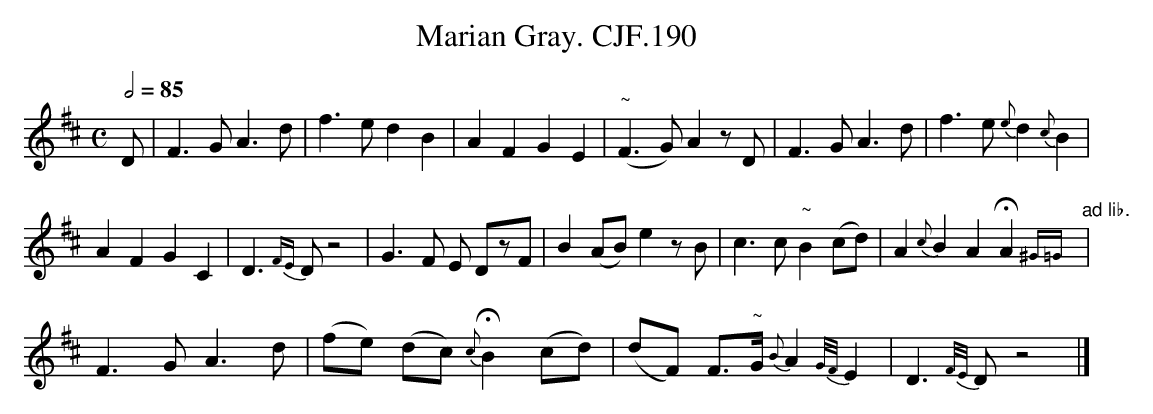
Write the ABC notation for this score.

X:1
T:Marian Gray. CJF.190
M:C
L:1/8
Q:2/4=85
K:D
D|F3GA3d|f3ed2B2|A2F2G2E2|"~"(F3G)A2zD|\
F3GA3d|f3e{e}d2{c}B2|
A2F2G2C2|D3{FE}Dz4|G3F E DzF|B2(AB)e2zB|\
c3c"~"B2(cd)|A2{c}B2A2HA2" ad lib."{^G=G}|
F3GA3d|(fe) (dc){c}HB2(cd)|\
(dF) F"~">G{B}A2{G/F/}E2|D3{F/E/}Dz4|]
